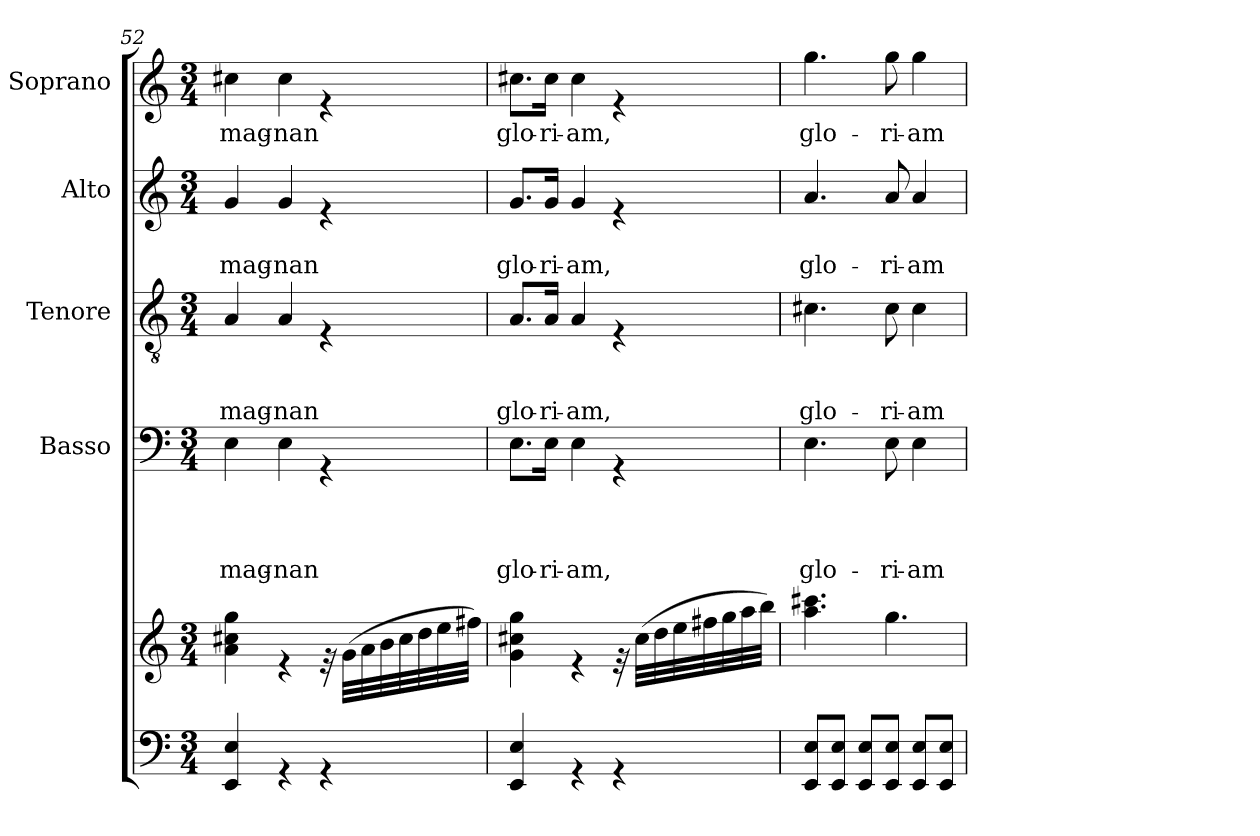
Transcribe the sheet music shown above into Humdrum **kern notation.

**kern	**kern	**kern	**text	**text	**text	**text	**kern	**text	**text	**text	**kern	**text	**text	**kern	**text
*part6	*part5	*part4	*part4	*part4	*part4	*part4	*part3	*part3	*part3	*part3	*part2	*part2	*part2	*part1	*part1
*staff6	*staff5	*staff4	*staff4	*staff4	*staff4	*staff4	*staff3	*staff3	*staff3	*staff3	*staff2	*staff2	*staff2	*staff1	*staff1
*	*	*I"Basso	*	*	*	*	*I"Tenore	*	*	*	*I"Alto	*	*	*I"Soprano	*
*clefF4	*clefG2	*clefF4	*	*	*	*	*clefGv2	*	*	*	*clefG2	*	*	*clefG2	*
*k[]	*k[]	*k[]	*	*	*	*	*k[]	*	*	*	*k[]	*	*	*k[]	*
*C:	*C:	*C:	*	*	*	*	*C:	*	*	*	*C:	*	*	*C:	*
*M3/4	*M3/4	*M3/4	*	*	*	*	*M3/4	*	*	*	*M3/4	*	*	*M3/4	*
=52	=52	=52	=52	=52	=52	=52	=52	=52	=52	=52	=52	=52	=52	=52	=52
!	!	!	!	!	!	!LO:LY:b	!	!	!	!LO:LY:b	!	!	!LO:LY:b	!	!LO:LY:b
4EE/ 4E/	4a\ 4cc#X\ 4gg\	4E\	.	.	.	mag-	4A/	.	.	mag-	4g/	.	mag-	4cc#X\	mag-
!	!	!	!	!	!	!LO:LY:b	!	!	!	!LO:LY:b	!	!	!LO:LY:b	!	!LO:LY:b
4rGG	4re	4E\	.	.	.	-nan	4A/	.	.	-nan	4g/	.	-nan	4cc#\	-nan
4rGG	32rd	4rGG	.	.	.	.	4rE	.	.	.	4re	.	.	4re	.
.	(>32g\LLL	.	.	.	.	.	.	.	.	.	.	.	.	.	.
.	32a\	.	.	.	.	.	.	.	.	.	.	.	.	.	.
.	32b\	.	.	.	.	.	.	.	.	.	.	.	.	.	.
.	32cc#\	.	.	.	.	.	.	.	.	.	.	.	.	.	.
.	32dd\	.	.	.	.	.	.	.	.	.	.	.	.	.	.
.	32ee\	.	.	.	.	.	.	.	.	.	.	.	.	.	.
.	32ff#X\JJJ)	.	.	.	.	.	.	.	.	.	.	.	.	.	.
=53	=53	=53	=53	=53	=53	=53	=53	=53	=53	=53	=53	=53	=53	=53	=53
!	!	!	!	!	!	!LO:LY:b	!	!	!	!LO:LY:b	!	!	!LO:LY:b	!	!LO:LY:b
4EE/ 4E/	4g\ 4cc#X\ 4gg\	8.E\L	.	.	.	glo-	8.A/L	.	.	glo-	8.g/L	.	glo-	8.cc#X\L	glo-
!	!	!	!	!	!	!LO:LY:b	!	!	!	!LO:LY:b	!	!	!LO:LY:b	!	!LO:LY:b
.	.	16E\Jk	.	.	.	-ri-	16A/Jk	.	.	-ri-	16g/Jk	.	-ri-	16cc#\Jk	-ri-
!	!	!	!	!	!	!LO:LY:b	!	!	!	!LO:LY:b	!	!	!LO:LY:b	!	!LO:LY:b
4rGG	4re	4E\	.	.	.	-am,	4A/	.	.	-am,	4g/	.	-am,	4cc#\	-am,
4rGG	32rd	4rGG	.	.	.	.	4rE	.	.	.	4re	.	.	4re	.
.	(>32cc#\LLL	.	.	.	.	.	.	.	.	.	.	.	.	.	.
.	32dd\	.	.	.	.	.	.	.	.	.	.	.	.	.	.
.	32ee\	.	.	.	.	.	.	.	.	.	.	.	.	.	.
.	32ff#X\	.	.	.	.	.	.	.	.	.	.	.	.	.	.
.	32gg\	.	.	.	.	.	.	.	.	.	.	.	.	.	.
.	32aa\	.	.	.	.	.	.	.	.	.	.	.	.	.	.
.	32bb\JJJ)	.	.	.	.	.	.	.	.	.	.	.	.	.	.
!!LO:LB:g=z
=54	=54	=54	=54	=54	=54	=54	=54	=54	=54	=54	=54	=54	=54	=54	=54
!	!	!	!	!	!	!LO:LY:b	!	!	!	!LO:LY:b	!	!	!LO:LY:b	!	!LO:LY:b
8EE/ 8E/L	4.aa\ 4.ccc#X\	4.E\	.	.	.	glo-	4.c#X\	.	.	glo-	4.a/	.	glo-	4.gg\	glo-
8EE/ 8E/J	.	.	.	.	.	.	.	.	.	.	.	.	.	.	.
8EE/ 8E/L	.	.	.	.	.	.	.	.	.	.	.	.	.	.	.
!	!	!	!	!	!	!LO:LY:b	!	!	!	!LO:LY:b	!	!	!LO:LY:b	!	!LO:LY:b
8EE/ 8E/J	4.gg\	8E\	.	.	.	-ri-	8c#\	.	.	-ri-	8a/	.	-ri-	8gg\	-ri-
!	!	!	!	!	!	!LO:LY:b	!	!	!	!LO:LY:b	!	!	!LO:LY:b	!	!LO:LY:b
8EE/ 8E/L	.	4E\	.	.	.	-am	4c#\	.	.	-am	4a/	.	-am	4gg\	-am
8EE/ 8E/J	.	.	.	.	.	.	.	.	.	.	.	.	.	.	.
=	=	=	=	=	=	=	=	=	=	=	=	=	=	=	=
*-	*-	*-	*-	*-	*-	*-	*-	*-	*-	*-	*-	*-	*-	*-	*-
